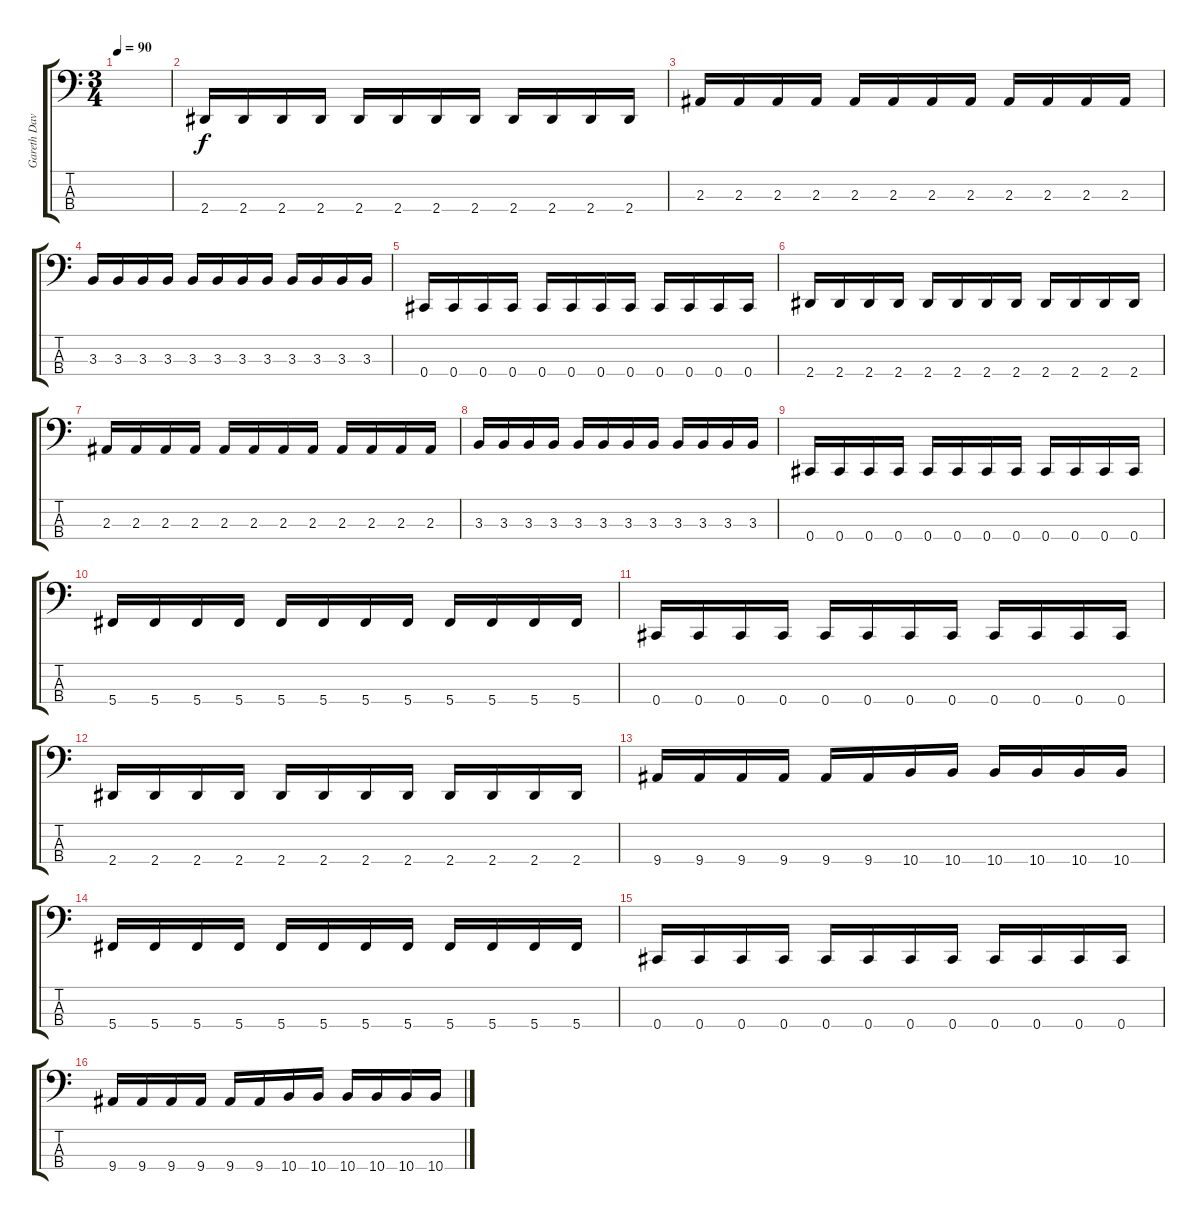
\track ("Gareth Davis" "Gareth Dav") {instrument electricbasspick}
\staff {score tabs}
\tuning (Gb2 Db2 Ab1 Db1) {hide}
\ts (3 4)
\tempo 90
\clef f4
\ks c
|
2.4.16 2.4.16 2.4.16 2.4.16 2.4.16 2.4.16 2.4.16 2.4.16 2.4.16 2.4.16 2.4.16 2.4.16 |
2.3.16 2.3.16 2.3.16 2.3.16 2.3.16 2.3.16 2.3.16 2.3.16 2.3.16 2.3.16 2.3.16 2.3.16 |
3.3.16 3.3.16 3.3.16 3.3.16 3.3.16 3.3.16 3.3.16 3.3.16 3.3.16 3.3.16 3.3.16 3.3.16 |
0.4.16 0.4.16 0.4.16 0.4.16 0.4.16 0.4.16 0.4.16 0.4.16 0.4.16 0.4.16 0.4.16 0.4.16 |
2.4.16 2.4.16 2.4.16 2.4.16 2.4.16 2.4.16 2.4.16 2.4.16 2.4.16 2.4.16 2.4.16 2.4.16 |
2.3.16 2.3.16 2.3.16 2.3.16 2.3.16 2.3.16 2.3.16 2.3.16 2.3.16 2.3.16 2.3.16 2.3.16 |
3.3.16 3.3.16 3.3.16 3.3.16 3.3.16 3.3.16 3.3.16 3.3.16 3.3.16 3.3.16 3.3.16 3.3.16 |
0.4.16 0.4.16 0.4.16 0.4.16 0.4.16 0.4.16 0.4.16 0.4.16 0.4.16 0.4.16 0.4.16 0.4.16 |
5.4.16 5.4.16 5.4.16 5.4.16 5.4.16 5.4.16 5.4.16 5.4.16 5.4.16 5.4.16 5.4.16 5.4.16 |
0.4.16 0.4.16 0.4.16 0.4.16 0.4.16 0.4.16 0.4.16 0.4.16 0.4.16 0.4.16 0.4.16 0.4.16 |
2.4.16 2.4.16 2.4.16 2.4.16 2.4.16 2.4.16 2.4.16 2.4.16 2.4.16 2.4.16 2.4.16 2.4.16 |
9.4.16 9.4.16 9.4.16 9.4.16 9.4.16 9.4.16 10.4.16 10.4.16 10.4.16 10.4.16 10.4.16 10.4.16 |
5.4.16 5.4.16 5.4.16 5.4.16 5.4.16 5.4.16 5.4.16 5.4.16 5.4.16 5.4.16 5.4.16 5.4.16 |
0.4.16 0.4.16 0.4.16 0.4.16 0.4.16 0.4.16 0.4.16 0.4.16 0.4.16 0.4.16 0.4.16 0.4.16 |
9.4.16 9.4.16 9.4.16 9.4.16 9.4.16 9.4.16 10.4.16 10.4.16 10.4.16 10.4.16 10.4.16 10.4.16
